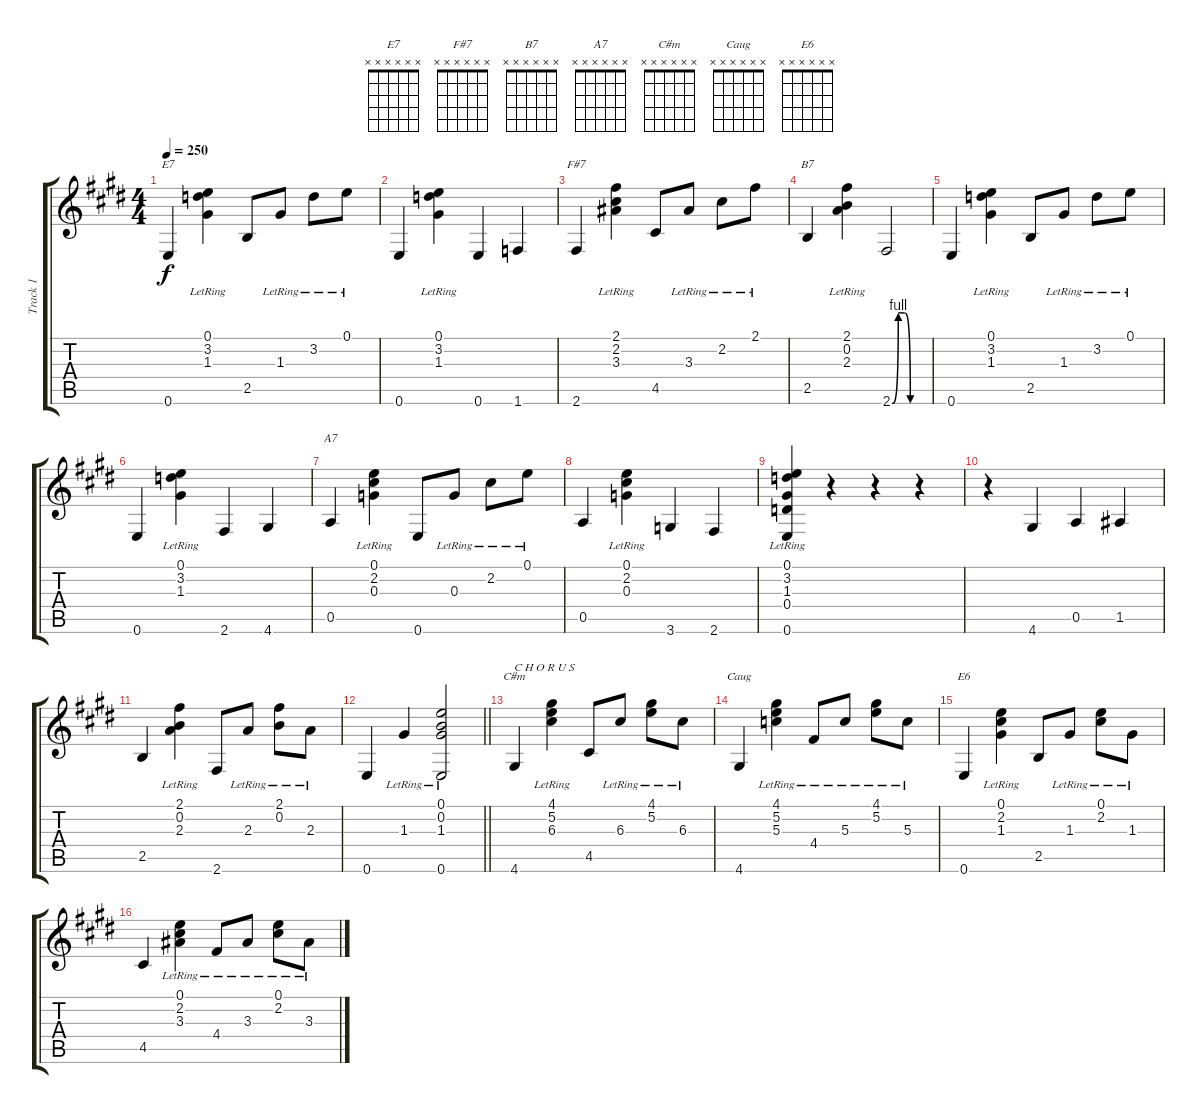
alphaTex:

\track ("Track 1" "Track 1") {instrument acousticguitarnylon}
\staff {score tabs}
\tuning (E4 B3 G3 D3 A2 E2) {hide}
\chord ("E7" x x x x x x)
\chord ("F#7" x x x x x x)
\chord ("B7" x x x x x x)
\chord ("A7" x x x x x x)
\chord ("C#m" x x x x x x)
\chord ("Caug" x x x x x x)
\chord ("E6" x x x x x x)
\ts (4 4)
\tempo 250
\clef g2
\ks e
0.6.4{ch "E7" dy f} (0.1{lr} 3.2{lr} 1.3{lr}).4 2.5.8 1.3{lr}.8 3.2{lr}.8 0.1{lr}.8 |
0.6.4 (0.1{lr} 3.2{lr} 1.3{lr}).4 0.6.4 1.6.4 |
2.6.4{ch "F#7"} (2.1{lr} 2.2{lr} 3.3{lr}).4 4.5.8 3.3{lr}.8 2.2{lr}.8 2.1{lr}.8 |
2.5.4{ch "B7"} (2.1{lr} 0.2{lr} 2.3{lr}).4 2.6{be (custom 0 0 10 4 20 4 30 0 60 0)}.2 |
0.6.4 (0.1{lr} 3.2{lr} 1.3{lr}).4 2.5.8 1.3{lr}.8 3.2{lr}.8 0.1{lr}.8 |
0.6.4 (0.1{lr} 3.2{lr} 1.3{lr}).4 2.6.4 4.6.4 |
0.5.4{ch "A7"} (0.1{lr} 2.2{lr} 0.3{lr}).4 0.6.8 0.3{lr}.8 2.2{lr}.8 0.1{lr}.8 |
0.5.4 (0.1{lr} 2.2{lr} 0.3{lr}).4 3.6.4 2.6.4 |
(0.1{lr} 3.2{lr} 1.3{lr} 0.4{lr} 0.6).4 r.4 r.4 r.4 |
r.4 4.6.4 0.5.4 1.5.4 |
2.5.4 (2.1{lr} 0.2{lr} 2.3{lr}).4 2.6.8 2.3{lr}.8 (2.1{lr} 0.2{lr}).8 2.3{lr}.8 |
\barLineRight lightlight
0.6.4 1.3{lr}.4 (0.1{lr} 0.2{lr} 1.3{lr} 0.6).2 |
4.6.4{ch "C#m" txt "C H O R U S"} (4.1{lr} 5.2{lr} 6.3{lr}).4 4.5.8 6.3{lr}.8 (4.1{lr} 5.2{lr}).8 6.3{lr}.8 |
4.6.4{ch "Caug"} (4.1{lr} 5.2{lr} 5.3{lr}).4 4.4{lr}.8 5.3{lr}.8 (4.1{lr} 5.2{lr}).8 5.3{lr}.8 |
0.6.4{ch "E6"} (0.1{lr} 2.2{lr} 1.3{lr}).4 2.5.8 1.3{lr}.8 (0.1{lr} 2.2{lr}).8 1.3{lr}.8 |
4.5.4 (0.1{lr} 2.2{lr} 3.3{lr}).4 4.4{lr}.8 3.3{lr}.8 (0.1{lr} 2.2{lr}).8 3.3{lr}.8
